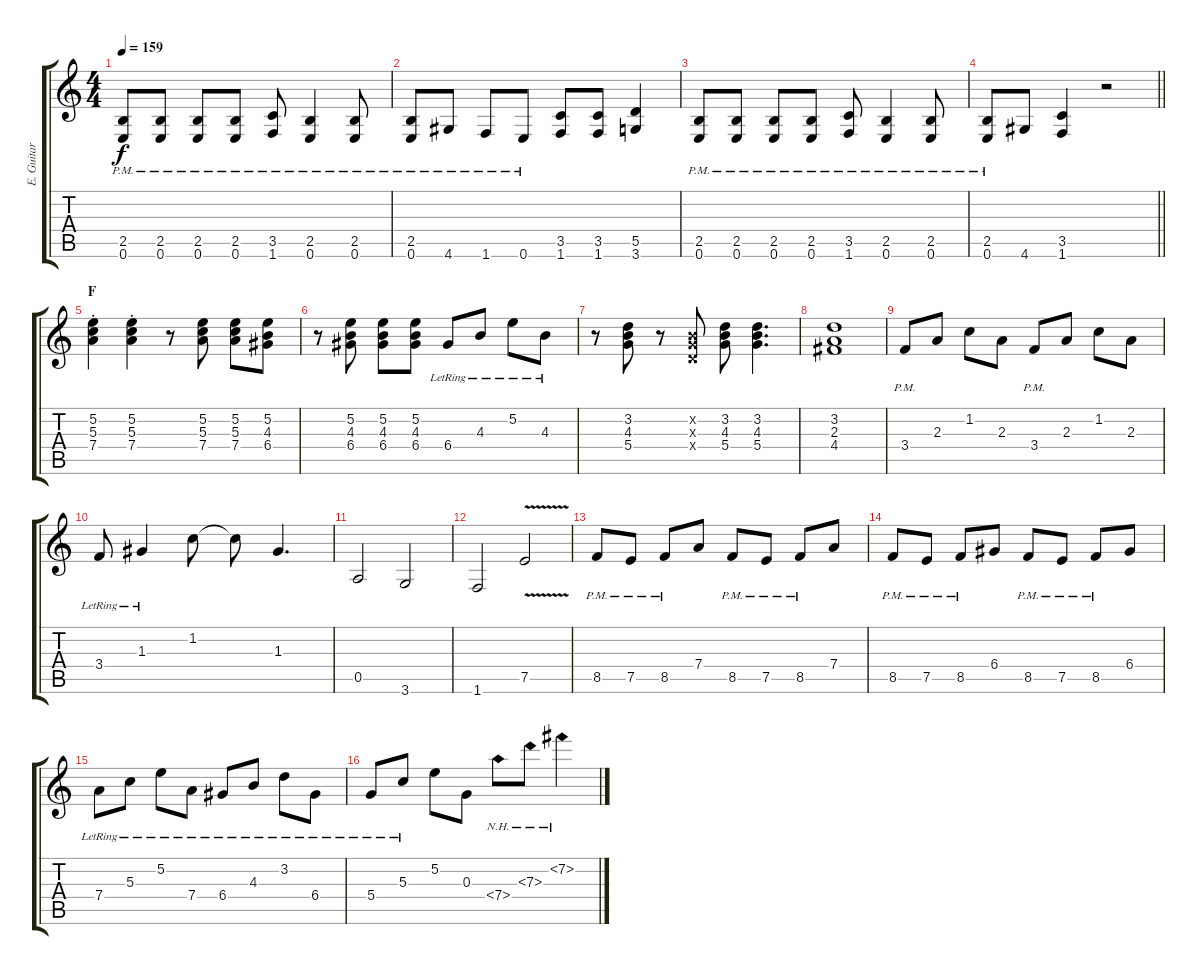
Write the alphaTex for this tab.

\track ("E. Guitar I" "E. Guitar ") {instrument overdrivenguitar}
\staff {score tabs}
\tuning (E4 B3 G3 D3 A2 E2) {hide}
\ts (4 4)
\tempo 159
\clef g2
\ks c
(2.5{pm} 0.6{pm}).8{dy f} (2.5{pm} 0.6{pm}).8 (2.5{pm} 0.6{pm}).8 (2.5{pm} 0.6{pm}).8 (3.5{pm} 1.6{pm}).8 (2.5{pm} 0.6{pm}).4 (2.5{pm} 0.6{pm}).8 |
(2.5{pm} 0.6{pm}).8 4.6{pm}.8 1.6{pm}.8 0.6{pm}.8 (3.5 1.6).8 (3.5 1.6).8 (5.5 3.6).4 |
(2.5{pm} 0.6{pm}).8 (2.5{pm} 0.6{pm}).8 (2.5{pm} 0.6{pm}).8 (2.5{pm} 0.6{pm}).8 (3.5{pm} 1.6{pm}).8 (2.5{pm} 0.6{pm}).4 (2.5{pm} 0.6{pm}).8 |
\barLineRight lightlight
(2.5{pm} 0.6{pm}).8 4.6.8 (3.5 1.6).4 r.2 |
\section ("" "F")
(5.2{st} 5.3{st} 7.4{st}).4 (5.2{st} 5.3{st} 7.4{st}).4 r.8 (5.2 5.3 7.4).8 (5.2 5.3 7.4).8 (5.2 4.3 6.4).8 |
r.8 (5.2 4.3 6.4).8 (5.2 4.3 6.4).8 (5.2 4.3 6.4).8 6.4{lr}.8 4.3{lr}.8 5.2{lr}.8 4.3{lr}.8 |
r.8 (3.2 4.3 5.4).8 r.8 (0.2{x} 0.3{x} 0.4{x}).8 (3.2 4.3 5.4).8 (3.2 4.3 5.4).4{d} |
(3.2 2.3 4.4).1 |
3.4{pm}.8 2.3.8 1.2.8 2.3.8 3.4{pm}.8 2.3.8 1.2.8 2.3.8 |
3.4{lr}.8 1.3{lr}.4 1.2.8 1.2{t}.8 1.3.4{d} |
0.5.2 3.6.2 |
1.6.2 7.5{v}.2 |
8.5{pm}.8 7.5{pm}.8 8.5{pm}.8 7.4.8 8.5{pm}.8 7.5{pm}.8 8.5{pm}.8 7.4.8 |
8.5{pm}.8 7.5{pm}.8 8.5{pm}.8 6.4.8 8.5{pm}.8 7.5{pm}.8 8.5{pm}.8 6.4.8 |
7.4{lr}.8 5.3{lr}.8 5.2{lr}.8 7.4{lr}.8 6.4{lr}.8 4.3{lr}.8 3.2{lr}.8 6.4{lr}.8 |
5.4{lr}.8 5.3{lr}.8 5.2.8 0.3.8 7.4{nh}.8 7.3{nh}.8 7.2{nh}.4
